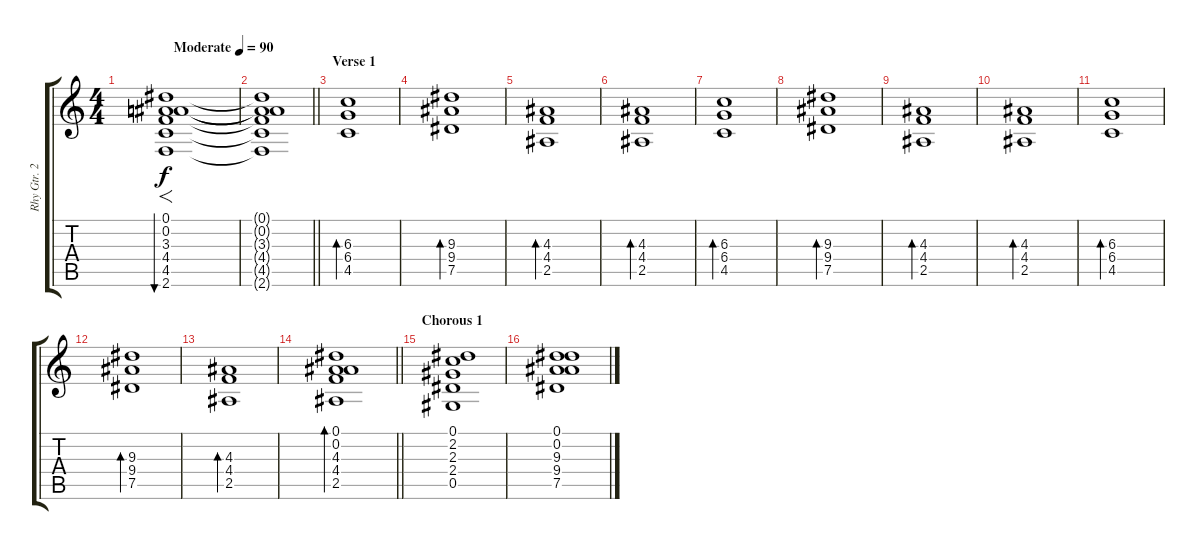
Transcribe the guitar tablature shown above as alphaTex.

\track ("Rhy Gtr. 2" "Rhy Gtr. 2") {instrument electricguitarclean}
\staff {score tabs}
\tuning (Eb4 Bb3 Gb3 Db3 Ab2 Eb2) {hide}
\ts (4 4)
\tempo (90 "Moderate")
\clef g2
\ks c
(0.1 0.2 3.3 4.4 4.5 2.6).1{f bu 60 dy f volume 2 instrument overdrivenguitar} |
\barLineRight lightlight
(0.1{t} 0.2{t} 3.3{t} 4.4{t} 4.5{t} 2.6{t}).1 |
\section ("" "Verse 1")
(6.3 6.4 4.5).1{bd 240 volume 4 instrument electricguitarclean} |
(9.3 9.4 7.5).1{bd 240} |
(4.3 4.4 2.5).1{bd 240} |
(4.3 4.4 2.5).1{bd 240} |
(6.3 6.4 4.5).1{bd 240} |
(9.3 9.4 7.5).1{bd 240} |
(4.3 4.4 2.5).1{bd 240} |
(4.3 4.4 2.5).1{bd 240} |
(6.3 6.4 4.5).1{bd 240} |
(9.3 9.4 7.5).1{bd 240} |
(4.3 4.4 2.5).1{bd 240} |
\barLineRight lightlight
(0.1 0.2 4.3 4.4 2.5).1{bd 120} |
\section ("" "Chorous 1")
(0.1 2.2 2.3 2.4 0.5).1{volume 2 instrument overdrivenguitar} |
(0.1 0.2 9.3 9.4 7.5).1
